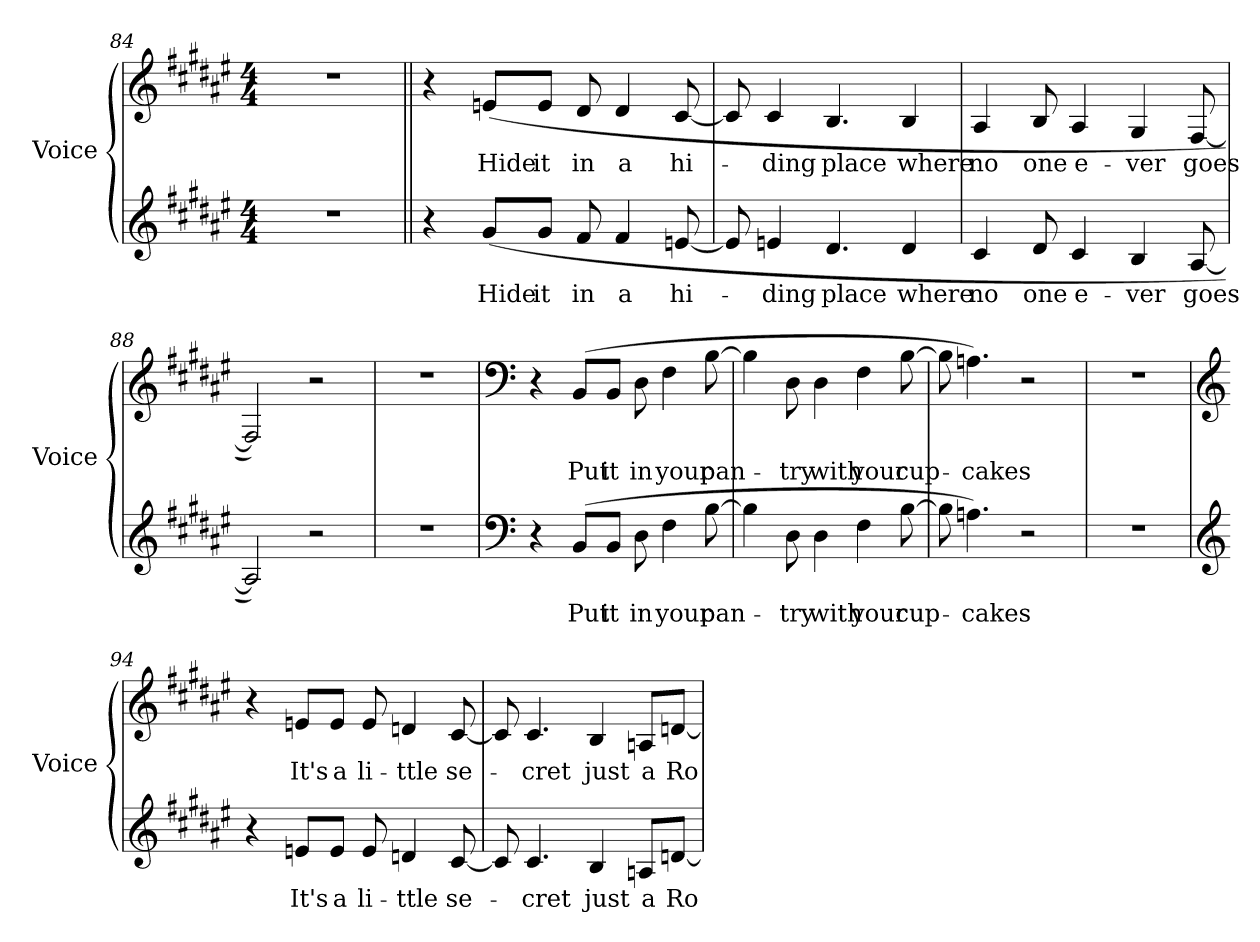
**kern	**text	**kern	**text
*part2	*part2	*part1	*part1
*staff2	*staff2	*staff1	*staff1
*I"Voice	*	*I"Voice	*
*I'Voice	*	*I'Voice	*
*clefG2	*	*clefG2	*
*k[f#c#g#d#a#e#]	*	*k[f#c#g#d#a#e#]	*
*F#:	*	*F#:	*
*M4/4	*	*M4/4	*
=84	=84	=84	=84
1r	.	1r	.
=85||	=85||	=85||	=85||
4r	.	4r	.
!	!LO:LY:b:color=#000000	!	!
!	!	!	!LO:LY:b:color=#000000
(8g#i/L	Hide	(8eni/L	Hide
!	!LO:LY:b:color=#000000	!	!
!	!	!	!LO:LY:b:color=#000000
8g#i/J	it	8ei/J	it
!	!LO:LY:b:color=#000000	!	!
!	!	!	!LO:LY:b:color=#000000
8f#i/	in	8d#i/	in
!	!LO:LY:b:color=#000000	!	!
!	!	!	!LO:LY:b:color=#000000
4f#i/	a	4d#i/	a
!	!LO:LY:b:color=#000000	!	!
!	!	!	!LO:LY:b:color=#000000
[8eni/	hi-	[8c#i/	hi-
!!LO:LB:g=z
=86	=86	=86	=86
8ei/]	.	8c#i/]	.
!	!LO:LY:b:color=#000000	!	!
!	!	!	!LO:LY:b:color=#000000
4eni/	-ding	4c#i/	-ding
!	!LO:LY:b:color=#000000	!	!
!	!	!	!LO:LY:b:color=#000000
4.d#i/	place	4.Bi/	place
!	!LO:LY:b:color=#000000	!	!
!	!	!	!LO:LY:b:color=#000000
4d#i/	where	4Bi/	where
=87	=87	=87	=87
!	!LO:LY:b:color=#000000	!	!
!	!	!	!LO:LY:b:color=#000000
4c#i/	no	4A#i/	no
!	!LO:LY:b:color=#000000	!	!
!	!	!	!LO:LY:b:color=#000000
8d#i/	one	8Bi/	one
!	!LO:LY:b:color=#000000	!	!
!	!	!	!LO:LY:b:color=#000000
4c#i/	e-	4A#i/	e-
!	!LO:LY:b:color=#000000	!	!
!	!	!	!LO:LY:b:color=#000000
4Bi/	-ver	4G#i/	-ver
!	!LO:LY:b:color=#000000	!	!
!	!	!	!LO:LY:b:color=#000000
[8A#i/	goes	[8F#i/	goes
=88	=88	=88	=88
2A#i/])	.	2F#i/])	.
2r	.	2r	.
=89	=89	=89	=89
1r	.	1r	.
=90	=90	=90	=90
*clefF4	*	*clefF4	*
4r	.	4r	.
!	!LO:LY:b:color=#000000	!	!
!	!	!	!LO:LY:b:color=#000000
(8BBi/L	Put	(8BBi/L	Put
!	!LO:LY:b:color=#000000	!	!
!	!	!	!LO:LY:b:color=#000000
8BBi/J	it	8BBi/J	it
!	!LO:LY:b:color=#000000	!	!
!	!	!	!LO:LY:b:color=#000000
8D#i\	in	8D#i\	in
!	!LO:LY:b:color=#000000	!	!
!	!	!	!LO:LY:b:color=#000000
4F#i\	your	4F#i\	your
!	!LO:LY:b:color=#000000	!	!
!	!	!	!LO:LY:b:color=#000000
[8Bi\	pan-	[8Bi\	pan-
!!LO:LB:g=z
=91	=91	=91	=91
4Bi\]	.	4Bi\]	.
!	!LO:LY:b:color=#000000	!	!
!	!	!	!LO:LY:b:color=#000000
8D#i\	-try	8D#i\	-try
!	!LO:LY:b:color=#000000	!	!
!	!	!	!LO:LY:b:color=#000000
4D#i\	with	4D#i\	with
!	!LO:LY:b:color=#000000	!	!
!	!	!	!LO:LY:b:color=#000000
4F#i\	your	4F#i\	your
!	!LO:LY:b:color=#000000	!	!
!	!	!	!LO:LY:b:color=#000000
[8Bi\	cup-	[8Bi\	cup-
=92	=92	=92	=92
8Bi\]	.	8Bi\]	.
!	!LO:LY:b:color=#000000	!	!
!	!	!	!LO:LY:b:color=#000000
4.Ani\)	-cakes	4.Ani\)	-cakes
2r	.	2r	.
=93	=93	=93	=93
1r	.	1r	.
=94	=94	=94	=94
*clefG2	*	*clefG2	*
4r	.	4r	.
!	!LO:LY:b:color=#000000	!	!
!	!	!	!LO:LY:b:color=#000000
8eni/L	It's	8eni/L	It's
!	!LO:LY:b:color=#000000	!	!
!	!	!	!LO:LY:b:color=#000000
8ei/J	a	8ei/J	a
!	!LO:LY:b:color=#000000	!	!
!	!	!	!LO:LY:b:color=#000000
8ei/	li-	8ei/	li-
!	!LO:LY:b:color=#000000	!	!
!	!	!	!LO:LY:b:color=#000000
4dni/	-ttle	4dni/	-ttle
!	!LO:LY:b:color=#000000	!	!
!	!	!	!LO:LY:b:color=#000000
[8c#i/	se-	[8c#i/	se-
=95	=95	=95	=95
8c#i/]	.	8c#i/]	.
!	!LO:LY:b:color=#000000	!	!
!	!	!	!LO:LY:b:color=#000000
4.c#i/	-cret	4.c#i/	-cret
!	!LO:LY:b:color=#000000	!	!
!	!	!	!LO:LY:b:color=#000000
4Bi/	just	4Bi/	just
!	!LO:LY:b:color=#000000	!	!
!	!	!	!LO:LY:b:color=#000000
8Ani/L	a	8Ani/L	a
!	!LO:LY:b:color=#000000	!	!
!	!	!	!LO:LY:b:color=#000000
[8dni/J	Ro-	[8dni/J	Ro-
=	=	=	=
*-	*-	*-	*-
